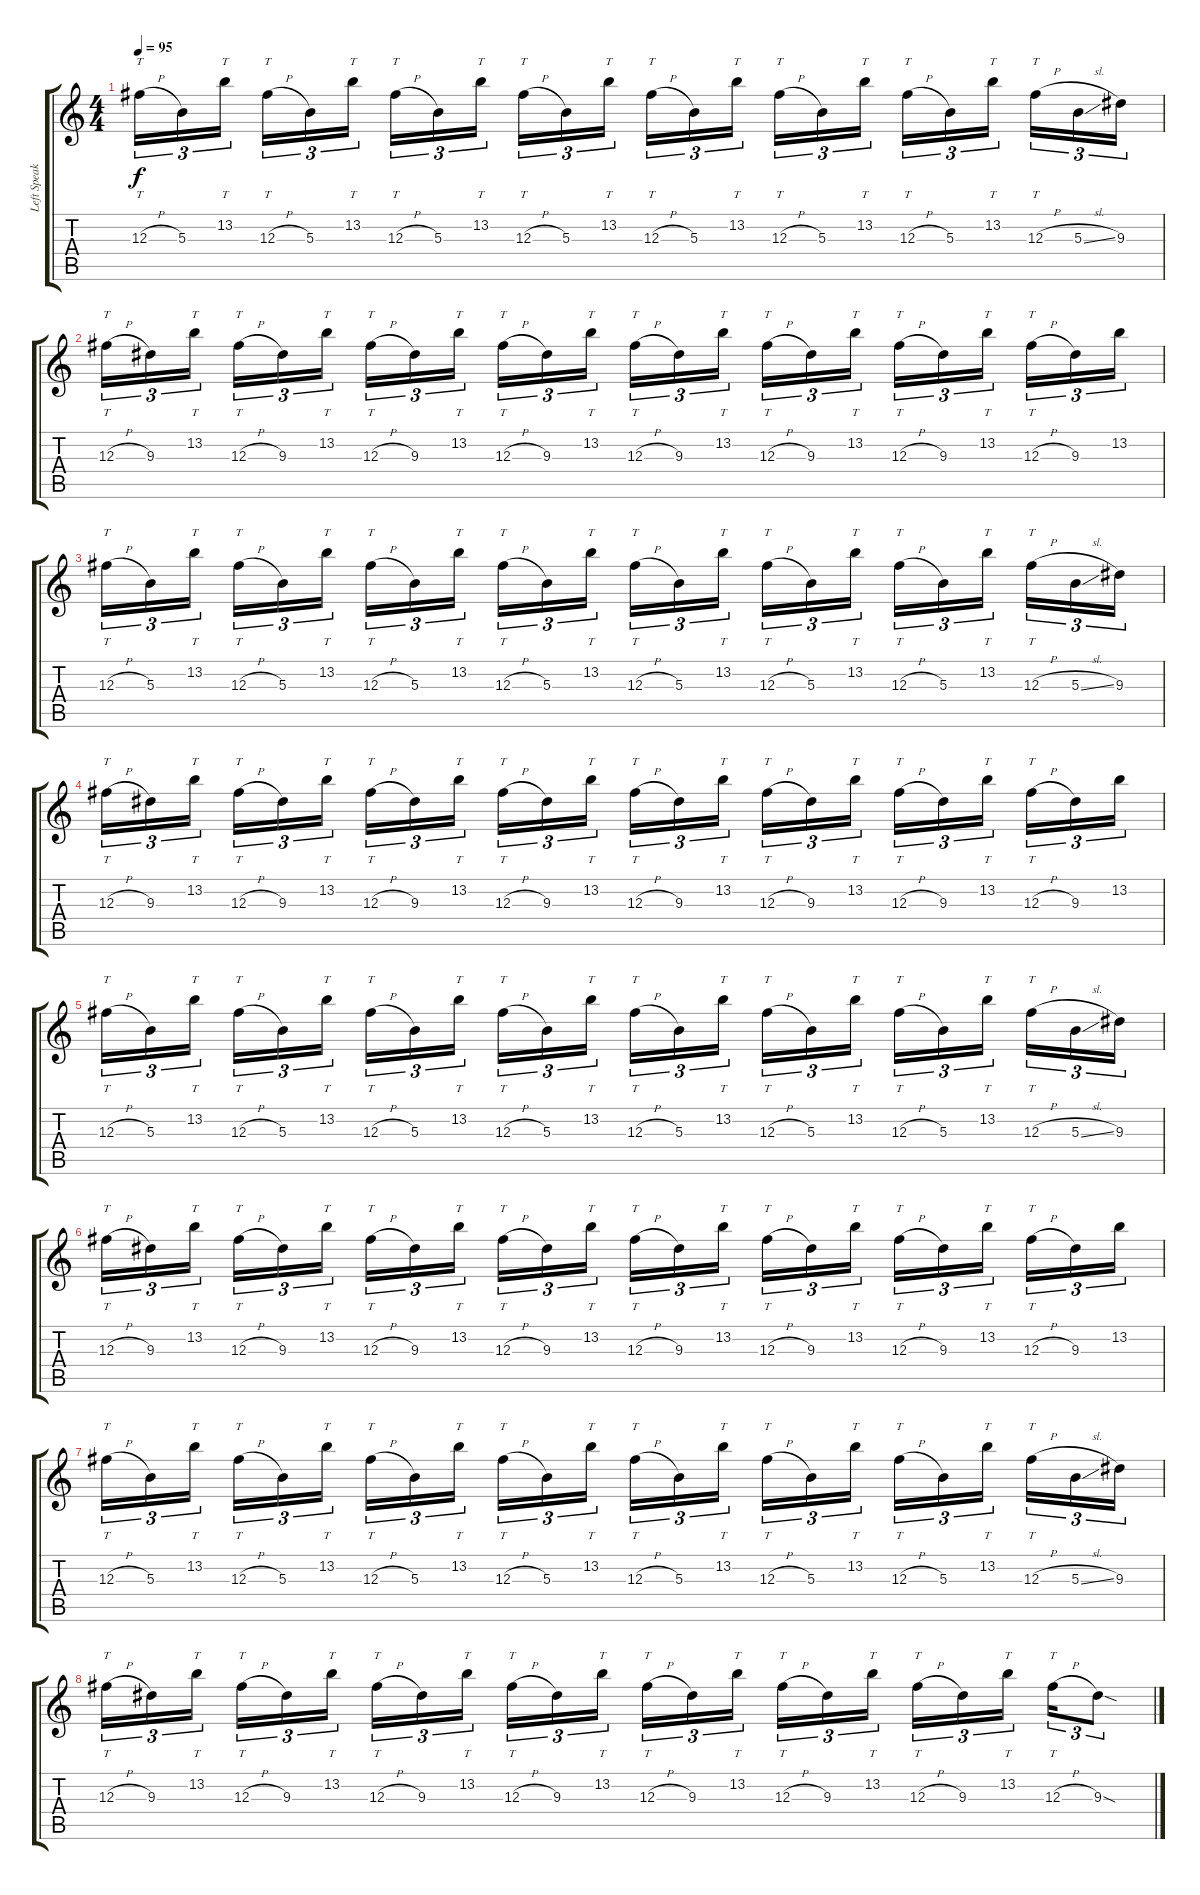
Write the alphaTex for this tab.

\track ("Left Speaker 1" "Left Speak") {instrument distortionguitar}
\staff {score tabs}
\tuning (Eb4 Bb3 Gb3 Db3 Ab2 Eb2) {hide}
\ts (4 4)
\tempo 95
\clef g2
\ks c
12.3{h}.16{tt tu (3 2) dy f} 5.3.16{tu (3 2)} 13.2.16{tt tu (3 2) beam splitsecondary} 12.3{h}.16{tt tu (3 2)} 5.3.16{tu (3 2)} 13.2.16{tt tu (3 2)} 12.3{h}.16{tt tu (3 2)} 5.3.16{tu (3 2)} 13.2.16{tt tu (3 2) beam splitsecondary} 12.3{h}.16{tt tu (3 2)} 5.3.16{tu (3 2)} 13.2.16{tt tu (3 2)} 12.3{h}.16{tt tu (3 2)} 5.3.16{tu (3 2)} 13.2.16{tt tu (3 2) beam splitsecondary} 12.3{h}.16{tt tu (3 2)} 5.3.16{tu (3 2)} 13.2.16{tt tu (3 2)} 12.3{h}.16{tt tu (3 2)} 5.3.16{tu (3 2)} 13.2.16{tt tu (3 2) beam splitsecondary} 12.3{h}.16{tt tu (3 2)} 5.3{sl}.16{tu (3 2)} 9.3.16{tu (3 2)} |
12.3{h}.16{tt tu (3 2)} 9.3.16{tu (3 2)} 13.2.16{tt tu (3 2) beam splitsecondary} 12.3{h}.16{tt tu (3 2)} 9.3.16{tu (3 2)} 13.2.16{tt tu (3 2)} 12.3{h}.16{tt tu (3 2)} 9.3.16{tu (3 2)} 13.2.16{tt tu (3 2) beam splitsecondary} 12.3{h}.16{tt tu (3 2)} 9.3.16{tu (3 2)} 13.2.16{tt tu (3 2)} 12.3{h}.16{tt tu (3 2)} 9.3.16{tu (3 2)} 13.2.16{tt tu (3 2) beam splitsecondary} 12.3{h}.16{tt tu (3 2)} 9.3.16{tu (3 2)} 13.2.16{tt tu (3 2)} 12.3{h}.16{tt tu (3 2)} 9.3.16{tu (3 2)} 13.2.16{tt tu (3 2) beam splitsecondary} 12.3{h}.16{tt tu (3 2)} 9.3.16{tu (3 2)} 13.2.16{tu (3 2)} |
12.3{h}.16{tt tu (3 2)} 5.3.16{tu (3 2)} 13.2.16{tt tu (3 2) beam splitsecondary} 12.3{h}.16{tt tu (3 2)} 5.3.16{tu (3 2)} 13.2.16{tt tu (3 2)} 12.3{h}.16{tt tu (3 2)} 5.3.16{tu (3 2)} 13.2.16{tt tu (3 2) beam splitsecondary} 12.3{h}.16{tt tu (3 2)} 5.3.16{tu (3 2)} 13.2.16{tt tu (3 2)} 12.3{h}.16{tt tu (3 2)} 5.3.16{tu (3 2)} 13.2.16{tt tu (3 2) beam splitsecondary} 12.3{h}.16{tt tu (3 2)} 5.3.16{tu (3 2)} 13.2.16{tt tu (3 2)} 12.3{h}.16{tt tu (3 2)} 5.3.16{tu (3 2)} 13.2.16{tt tu (3 2) beam splitsecondary} 12.3{h}.16{tt tu (3 2)} 5.3{sl}.16{tu (3 2)} 9.3.16{tu (3 2)} |
12.3{h}.16{tt tu (3 2)} 9.3.16{tu (3 2)} 13.2.16{tt tu (3 2) beam splitsecondary} 12.3{h}.16{tt tu (3 2)} 9.3.16{tu (3 2)} 13.2.16{tt tu (3 2)} 12.3{h}.16{tt tu (3 2)} 9.3.16{tu (3 2)} 13.2.16{tt tu (3 2) beam splitsecondary} 12.3{h}.16{tt tu (3 2)} 9.3.16{tu (3 2)} 13.2.16{tt tu (3 2)} 12.3{h}.16{tt tu (3 2)} 9.3.16{tu (3 2)} 13.2.16{tt tu (3 2) beam splitsecondary} 12.3{h}.16{tt tu (3 2)} 9.3.16{tu (3 2)} 13.2.16{tt tu (3 2)} 12.3{h}.16{tt tu (3 2)} 9.3.16{tu (3 2)} 13.2.16{tt tu (3 2) beam splitsecondary} 12.3{h}.16{tt tu (3 2)} 9.3.16{tu (3 2)} 13.2.16{tu (3 2)} |
12.3{h}.16{tt tu (3 2)} 5.3.16{tu (3 2)} 13.2.16{tt tu (3 2) beam splitsecondary} 12.3{h}.16{tt tu (3 2)} 5.3.16{tu (3 2)} 13.2.16{tt tu (3 2)} 12.3{h}.16{tt tu (3 2)} 5.3.16{tu (3 2)} 13.2.16{tt tu (3 2) beam splitsecondary} 12.3{h}.16{tt tu (3 2)} 5.3.16{tu (3 2)} 13.2.16{tt tu (3 2)} 12.3{h}.16{tt tu (3 2)} 5.3.16{tu (3 2)} 13.2.16{tt tu (3 2) beam splitsecondary} 12.3{h}.16{tt tu (3 2)} 5.3.16{tu (3 2)} 13.2.16{tt tu (3 2)} 12.3{h}.16{tt tu (3 2)} 5.3.16{tu (3 2)} 13.2.16{tt tu (3 2) beam splitsecondary} 12.3{h}.16{tt tu (3 2)} 5.3{sl}.16{tu (3 2)} 9.3.16{tu (3 2)} |
12.3{h}.16{tt tu (3 2)} 9.3.16{tu (3 2)} 13.2.16{tt tu (3 2) beam splitsecondary} 12.3{h}.16{tt tu (3 2)} 9.3.16{tu (3 2)} 13.2.16{tt tu (3 2)} 12.3{h}.16{tt tu (3 2)} 9.3.16{tu (3 2)} 13.2.16{tt tu (3 2) beam splitsecondary} 12.3{h}.16{tt tu (3 2)} 9.3.16{tu (3 2)} 13.2.16{tt tu (3 2)} 12.3{h}.16{tt tu (3 2)} 9.3.16{tu (3 2)} 13.2.16{tt tu (3 2) beam splitsecondary} 12.3{h}.16{tt tu (3 2)} 9.3.16{tu (3 2)} 13.2.16{tt tu (3 2)} 12.3{h}.16{tt tu (3 2)} 9.3.16{tu (3 2)} 13.2.16{tt tu (3 2) beam splitsecondary} 12.3{h}.16{tt tu (3 2)} 9.3.16{tu (3 2)} 13.2.16{tu (3 2)} |
12.3{h}.16{tt tu (3 2)} 5.3.16{tu (3 2)} 13.2.16{tt tu (3 2) beam splitsecondary} 12.3{h}.16{tt tu (3 2)} 5.3.16{tu (3 2)} 13.2.16{tt tu (3 2)} 12.3{h}.16{tt tu (3 2)} 5.3.16{tu (3 2)} 13.2.16{tt tu (3 2) beam splitsecondary} 12.3{h}.16{tt tu (3 2)} 5.3.16{tu (3 2)} 13.2.16{tt tu (3 2)} 12.3{h}.16{tt tu (3 2)} 5.3.16{tu (3 2)} 13.2.16{tt tu (3 2) beam splitsecondary} 12.3{h}.16{tt tu (3 2)} 5.3.16{tu (3 2)} 13.2.16{tt tu (3 2)} 12.3{h}.16{tt tu (3 2)} 5.3.16{tu (3 2)} 13.2.16{tt tu (3 2) beam splitsecondary} 12.3{h}.16{tt tu (3 2)} 5.3{sl}.16{tu (3 2)} 9.3.16{tu (3 2)} |
12.3{h}.16{tt tu (3 2)} 9.3.16{tu (3 2)} 13.2.16{tt tu (3 2) beam splitsecondary} 12.3{h}.16{tt tu (3 2)} 9.3.16{tu (3 2)} 13.2.16{tt tu (3 2)} 12.3{h}.16{tt tu (3 2)} 9.3.16{tu (3 2)} 13.2.16{tt tu (3 2) beam splitsecondary} 12.3{h}.16{tt tu (3 2)} 9.3.16{tu (3 2)} 13.2.16{tt tu (3 2)} 12.3{h}.16{tt tu (3 2)} 9.3.16{tu (3 2)} 13.2.16{tt tu (3 2) beam splitsecondary} 12.3{h}.16{tt tu (3 2)} 9.3.16{tu (3 2)} 13.2.16{tt tu (3 2)} 12.3{h}.16{tt tu (3 2)} 9.3.16{tu (3 2)} 13.2.16{tt tu (3 2) beam splitsecondary} 12.3{h}.16{tt tu (3 2)} 9.3{sod}.8{tu (3 2)}
